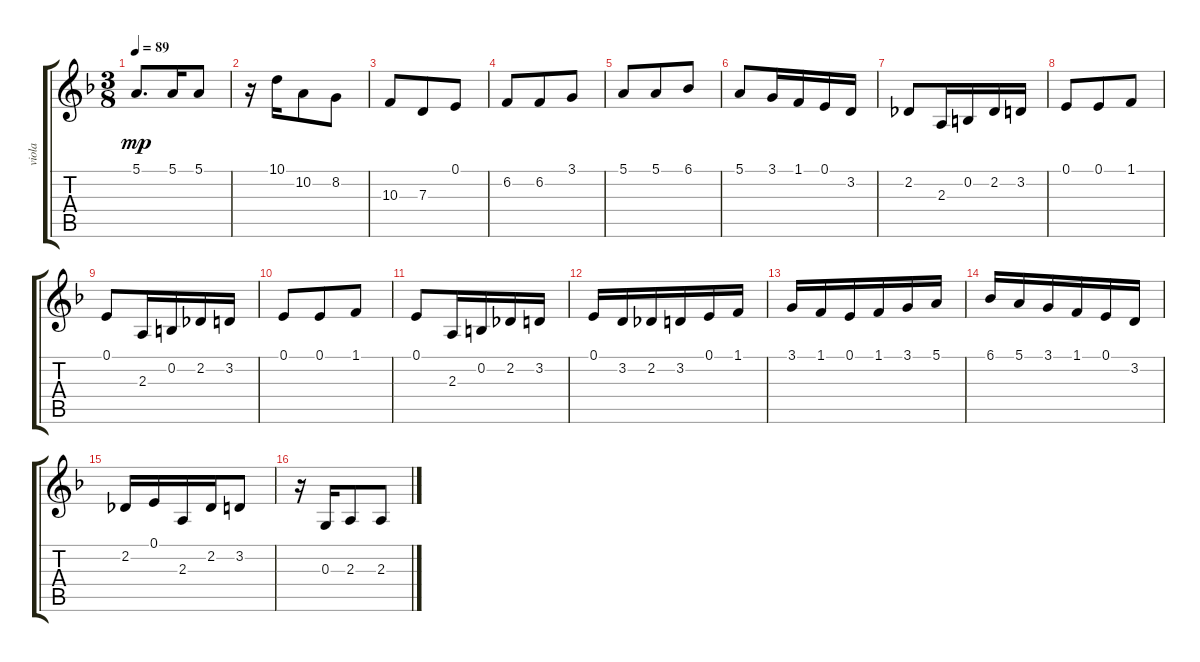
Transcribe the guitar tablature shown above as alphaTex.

\track ("viola" "viola") {instrument stringensemble1}
\staff {score tabs}
\tuning (E4 B3 G3 D3 A2 E2) {hide}
\ts (3 8)
\tempo 89
\clef g2
\ks dminor
5.1.8{d dy mp} 5.1.16 5.1.8 |
r.16 10.1.16 10.2.8 8.2.8 |
10.3.8 7.3.8 0.1.8 |
6.2.8 6.2.8 3.1.8 |
5.1.8 5.1.8 6.1.8 |
5.1.8 3.1.16 1.1.16 0.1.16 3.2.16 |
2.2.8 2.3.16 0.2.16 2.2.16 3.2.16 |
0.1.8 0.1.8 1.1.8 |
0.1.8 2.3.16 0.2.16 2.2.16 3.2.16 |
0.1.8 0.1.8 1.1.8 |
0.1.8 2.3.16 0.2.16 2.2.16 3.2.16 |
0.1.16 3.2.16 2.2.16 3.2.16 0.1.16 1.1.16 |
3.1.16 1.1.16 0.1.16 1.1.16 3.1.16 5.1.16 |
6.1.16 5.1.16 3.1.16 1.1.16 0.1.16 3.2.16 |
2.2.16 0.1.16 2.3.16 2.2.16 3.2.8 |
r.16 0.3.16 2.3.8 2.3.8
